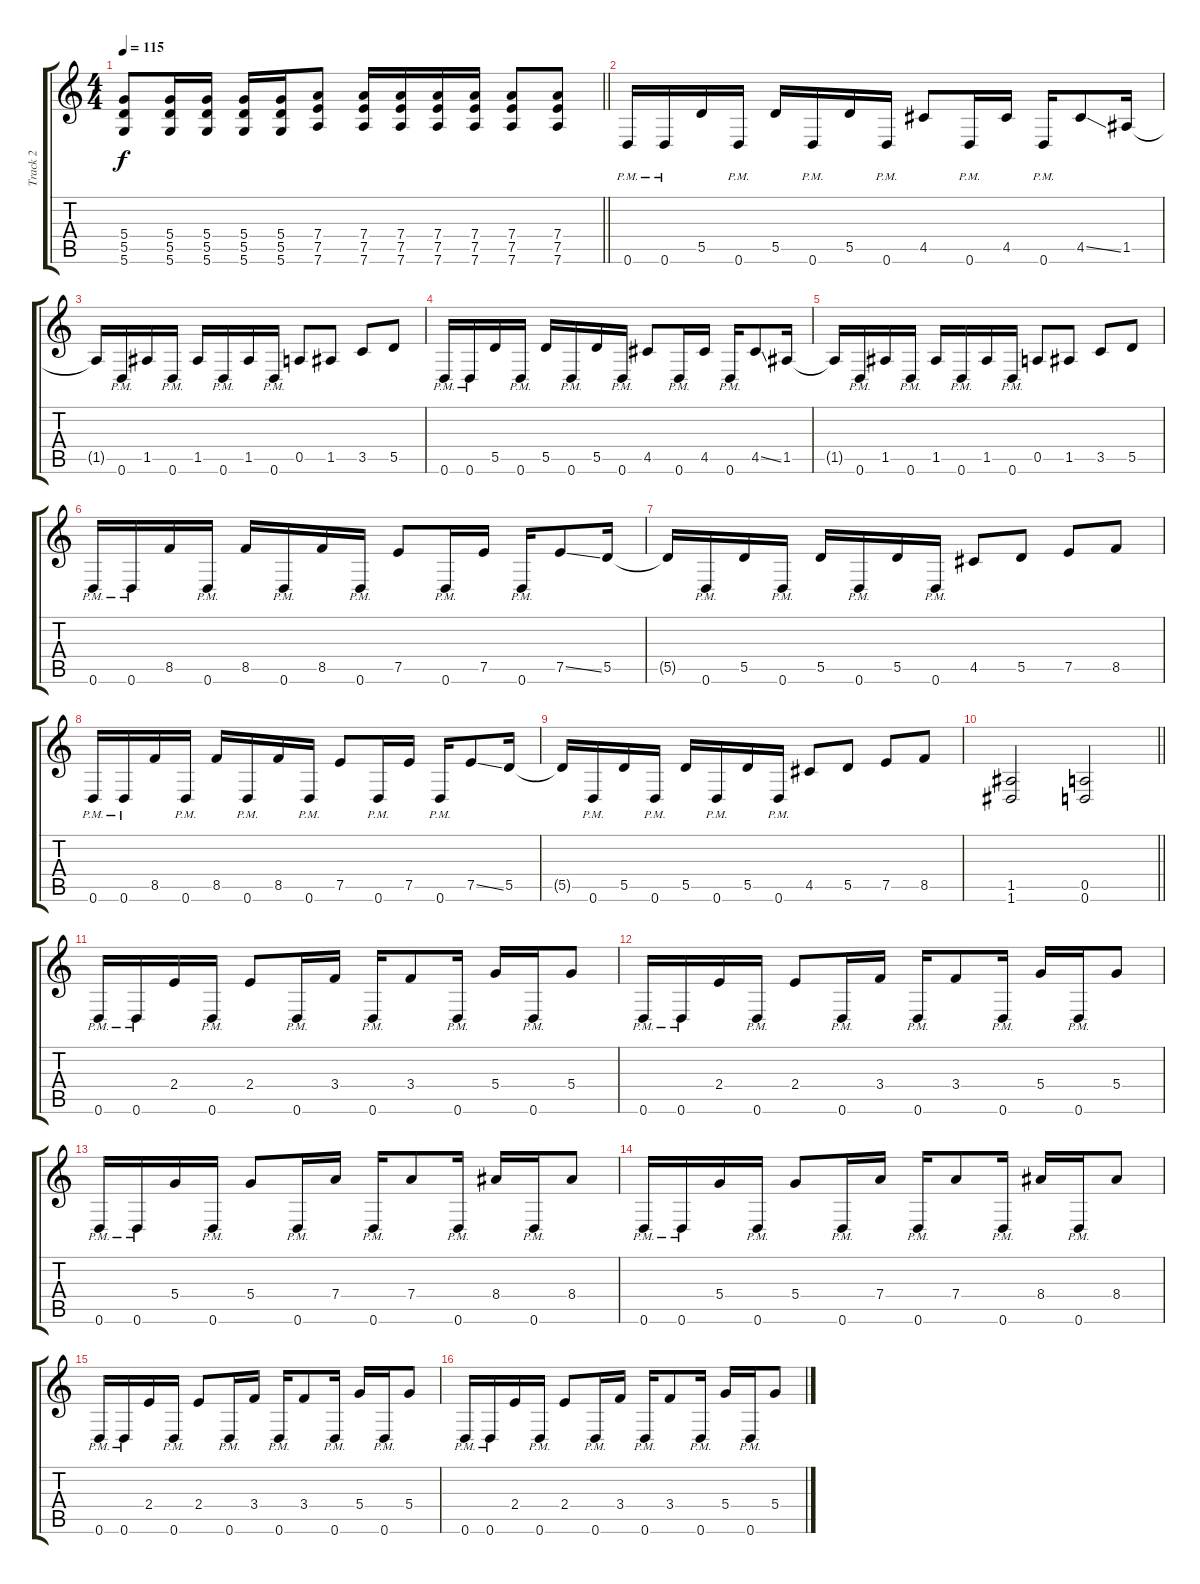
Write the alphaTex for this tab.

\track ("Track 2" "Track 2") {instrument overdrivenguitar}
\staff {score tabs}
\tuning (E4 B3 G3 D3 A2 D2) {hide}
\ts (4 4)
\tempo 115
\clef g2
\barLineRight lightlight
\ks c
(5.4 5.5 5.6).8{dy f} (5.4 5.5 5.6).16 (5.4 5.5 5.6).16 (5.4 5.5 5.6).16 (5.4 5.5 5.6).16 (7.4 7.5 7.6).8 (7.4 7.5 7.6).16 (7.4 7.5 7.6).16 (7.4 7.5 7.6).16 (7.4 7.5 7.6).16 (7.4 7.5 7.6).8 (7.4 7.5 7.6).8 |
\section ("" "")
0.6{pm}.16 0.6{pm}.16 5.5.16 0.6{pm}.16 5.5.16 0.6{pm}.16 5.5.16 0.6{pm}.16 4.5.8 0.6{pm}.16 4.5.16 0.6{pm}.16 4.5{ss}.8 1.5.16 |
1.5{t}.16 0.6{pm}.16 1.5.16 0.6{pm}.16 1.5.16 0.6{pm}.16 1.5.16 0.6{pm}.16 0.5.8 1.5.8 3.5.8 5.5.8 |
0.6{pm}.16 0.6{pm}.16 5.5.16 0.6{pm}.16 5.5.16 0.6{pm}.16 5.5.16 0.6{pm}.16 4.5.8 0.6{pm}.16 4.5.16 0.6{pm}.16 4.5{ss}.8 1.5.16 |
1.5{t}.16 0.6{pm}.16 1.5.16 0.6{pm}.16 1.5.16 0.6{pm}.16 1.5.16 0.6{pm}.16 0.5.8 1.5.8 3.5.8 5.5.8 |
0.6{pm}.16 0.6{pm}.16 8.5.16 0.6{pm}.16 8.5.16 0.6{pm}.16 8.5.16 0.6{pm}.16 7.5.8 0.6{pm}.16 7.5.16 0.6{pm}.16 7.5{ss}.8 5.5.16 |
5.5{t}.16 0.6{pm}.16 5.5.16 0.6{pm}.16 5.5.16 0.6{pm}.16 5.5.16 0.6{pm}.16 4.5.8 5.5.8 7.5.8 8.5.8 |
0.6{pm}.16 0.6{pm}.16 8.5.16 0.6{pm}.16 8.5.16 0.6{pm}.16 8.5.16 0.6{pm}.16 7.5.8 0.6{pm}.16 7.5.16 0.6{pm}.16 7.5{ss}.8 5.5.16 |
5.5{t}.16 0.6{pm}.16 5.5.16 0.6{pm}.16 5.5.16 0.6{pm}.16 5.5.16 0.6{pm}.16 4.5.8 5.5.8 7.5.8 8.5.8 |
\barLineRight lightlight
(1.5 1.6).2 (0.5 0.6).2 |
\section ("" "")
0.6{pm}.16 0.6{pm}.16 2.4.16 0.6{pm}.16 2.4.8 0.6{pm}.16 3.4.16 0.6{pm}.16 3.4.8 0.6{pm}.16 5.4.16 0.6{pm}.16 5.4.8 |
0.6{pm}.16 0.6{pm}.16 2.4.16 0.6{pm}.16 2.4.8 0.6{pm}.16 3.4.16 0.6{pm}.16 3.4.8 0.6{pm}.16 5.4.16 0.6{pm}.16 5.4.8 |
0.6{pm}.16 0.6{pm}.16 5.4.16 0.6{pm}.16 5.4.8 0.6{pm}.16 7.4.16 0.6{pm}.16 7.4.8 0.6{pm}.16 8.4.16 0.6{pm}.16 8.4.8 |
0.6{pm}.16 0.6{pm}.16 5.4.16 0.6{pm}.16 5.4.8 0.6{pm}.16 7.4.16 0.6{pm}.16 7.4.8 0.6{pm}.16 8.4.16 0.6{pm}.16 8.4.8 |
0.6{pm}.16 0.6{pm}.16 2.4.16 0.6{pm}.16 2.4.8 0.6{pm}.16 3.4.16 0.6{pm}.16 3.4.8 0.6{pm}.16 5.4.16 0.6{pm}.16 5.4.8 |
0.6{pm}.16 0.6{pm}.16 2.4.16 0.6{pm}.16 2.4.8 0.6{pm}.16 3.4.16 0.6{pm}.16 3.4.8 0.6{pm}.16 5.4.16 0.6{pm}.16 5.4.8
